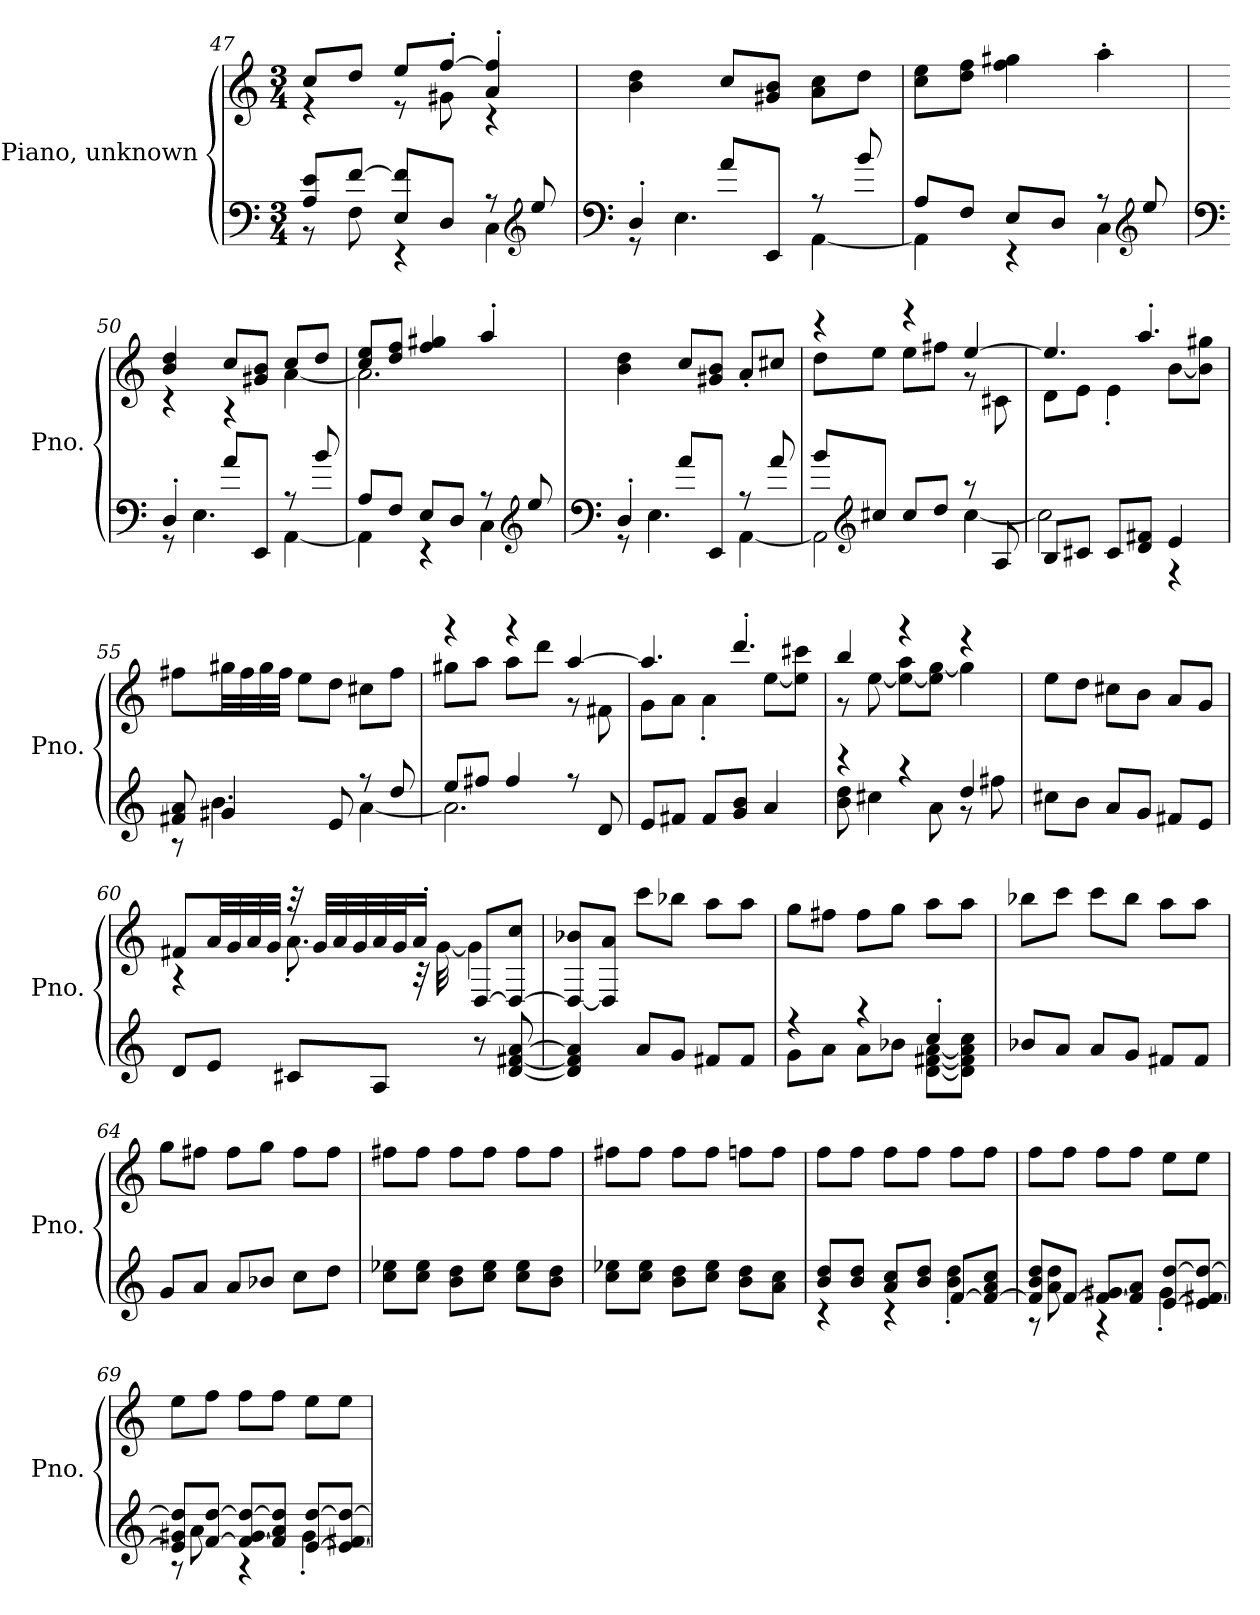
**kern	**kern
*part1	*part1
*staff2	*staff1
*I"Piano, unknown	*
*I'Pno.	*
*clefF4	*clefG2
*k[]	*k[]
*M3/4	*M3/4
=47	=47
*^	*^
8A/ 8e/L	8r	8cc/L	4r
[8f/J	8F\	8dd/J	.
8E/ 8f/]L	4r	8ee/L	8r
8D/J	.	[8ff'/J	8g#X\
8r	4C\	4a/' 4ff/]'	4r
*clefG2	*	*	*
8ee/	.	.	.
*	*	*v	*v
=48	=48	=48
*clefF4	*	*
4D'/	8r	4b\ 4dd\
.	4.E\	.
8a/L	.	8cc/L
8EE/J	.	8g#X/ 8b/J
8r	[4AA\	8a\ 8cc\L
8b/	.	8dd\J
!!LO:LB:g=z
=49	=49	=49
8A/L	4AA\]	8cc\ 8ee\L
8F/J	.	8dd\ 8ff\J
8E/L	4r	4ff\ 4gg#X\
8D/J	.	.
8r	4C\	4aa'\
*clefG2	*	*
8ee/	.	.
=50	=50	=50
*clefF4	*	*
*	*	*^
4D'/	8r	4b/ 4dd/	4r
.	4.E\	.	.
8a/L	.	8cc/L	4r
8EE/J	.	8g#X/ 8b/J	.
8r	[4AA\	8cc/L	[4a\
8b/	.	8dd/J	.
=51	=51	=51	=51
8A/L	4AA\]	8cc/ 8ee/L	2.a\]
8F/J	.	8dd/ 8ff/J	.
8E/L	4r	4ff/ 4gg#X/	.
8D/J	.	.	.
8r	4C\	4aa'/	.
*clefG2	*	*	*
8ee/	.	.	.
*	*	*v	*v
=52	=52	=52
*clefF4	*	*
4D'/	8r	4b\ 4dd\
.	4.E\	.
8a/L	.	8cc/L
8EE/J	.	8g#X/ 8b/J
8r	[4AA\	8a'/L
8a/	.	8cc#X/J
!!LO:LB:g=z
=53	=53	=53
*	*	*^
8b/L	2AA\]	4r	8dd\L
*clefG2	*	*	*
8cc#X/J	.	.	8ee\J
8cc#/L	.	4r	8ee\L
8dd/J	.	.	8ff#X\J
8r	[4cc#\	[4ee/	8r
8A/	.	.	8c#X\
=54	=54	=54	=54
8B/L	2cc#\]	4.ee/]	8d\L
8c#X/J	.	.	8e\J
8c#/L	.	.	4e'\
8d/ 8f#X/J	.	4.aa'/	.
4e/	4r	.	[8b\L
.	.	.	8b\] 8gg#X\J
*	*	*v	*v
=55	=55	=55
8f#X/ 8a/	8r	8ff#X\L
4g#X/	4.b\	32gg#X\LL
.	.	32ff#\
.	.	32gg#\
.	.	32ff#\JJJ
.	.	8ee\L
8e/	.	8dd\J
8r	[4a\	8cc#X\L
8dd/	.	8ff#\J
=56	=56	=56
*	*	*^
8ee/L	2.a\]	4r	8gg#X\L
8ff#X/J	.	.	8aa\J
4ff#/	.	4r	8aa\L
.	.	.	8ddd\J
8r	.	[4aa/	8r
8d/	.	.	8f#X\
*v	*v	*	*
!!LO:LB:g=z	!!
=57	=57	=57
8e/L	4.aa/]	8g\L
8f#X/J	.	8a\J
8f#/L	.	4a'\
8g/ 8b/J	4.ddd'/	.
4a/	.	[8ee\L
.	.	8ee\] 8ccc#X\J
=58	=58	=58
*^	*	*
4r	8b\ 8dd\	4bb/	8r
.	4cc#X\	.	[8ee\
4r	.	4r	8ee\_ 8aa\L
.	8a\	.	8ee\] [8gg\J
4dd/	8r	4r	4gg\]
.	8ff#X\	.	.
*v	*v	*	*
*	*v	*v
=59	=59
8cc#X\L	8ee\L
8b\J	8dd\J
8a/L	8cc#X\L
8g/J	8b\J
8f#X/L	8a/L
8e/J	8g/J
=60	=60
*	*^
8d/L	8f#X/L	4r
8e/J	32a/LL	.
.	32g/	.
.	32a/	.
.	32g/JJJ	.
8c#X/L	32r	8.a'\
.	32g/LLL	.
.	32a/	.
.	32g/	.
8A/J	32a/	.
.	32g/J	.
.	16a'/JJ	32r
.	.	[32g\
8r	[8D/L	4g\]
[8d/ [8f#X/ [8a/	8D/_ 8cc/J	.
*	*v	*v
!!LO:LB:g=z
=61	=61
4d/] 4f#/] 4a/]	8D/_ 8b-X/L
.	8D/] 8a/J
8a/L	8ccc\L
8g/J	8bb-X\J
8f#X/L	8aa\L
8f#/J	8aa\J
=62	=62
*^	*
4r	8g\L	8gg\L
.	8a\J	8ff#X\J
4r	8a\L	8ff#\L
.	8b-X\J	8gg\J
4cc'/	[8d\ [8f#X\ [8a\L	8aa\L
.	8d\] 8f#\] 8a\] 8cc\J	8aa\J
*v	*v	*
=63	=63
8b-X/L	8bb-X\L
8a/J	8ccc\J
8a/L	8ccc\L
8g/J	8bb-\J
8f#X/L	8aa\L
8f#/J	8aa\J
=64	=64
8g/L	8gg\L
8a/J	8ff#X\J
8a/L	8ff#\L
8b-X/J	8gg\J
8cc\L	8ff#\L
8dd\J	8ff#\J
=65	=65
8cc\ 8ee-X\L	8ff#X\L
8cc\ 8ee-\J	8ff#\J
8b\ 8dd\L	8ff#\L
8cc\ 8ee-\J	8ff#\J
8cc\ 8ee-\L	8ff#\L
8b\ 8dd\J	8ff#\J
!!LO:PB:g=z
=66	=66
8cc\ 8ee-X\L	8ff#X\L
8cc\ 8ee-\J	8ff#\J
8b\ 8dd\L	8ff#\L
8cc\ 8ee-\J	8ff#\J
8b\ 8dd\L	8ffn\L
8a\ 8cc\J	8ff\J
=67	=67
*^	*
8b/ 8dd/L	4r	8ff\L
8b/ 8dd/J	.	8ff\J
8a/ 8cc/L	4r	8ff\L
8b/ 8dd/J	.	8ff\J
[8f/L	4b\' 4dd\'	8ff\L
8f/_ 8a/ 8cc/J	.	8ff\J
=68	=68	=68
8f/] 8b/ 8dd/L	8r	8ff\L
[8f/J	8a\ 8dd\	8ff\J
8f/_ 8g#X/L	4r	8ff\L
8f/] 8a/J	.	8ff\J
[8e/ [8dd/L	4g#'\	8ee\L
8e/_ 8f#X/ 8dd/_J	.	8ee\J
=69	=69	=69
8e/] 8g#X/ 8dd/]L	8r	8ee\L
[8f/ [8dd/J	8a\	8ff\J
8f/_ 8g#/ 8dd/_L	4r	8ff\L
8f/] 8a/ 8dd/]J	.	8ff\J
[8e/ [8dd/L	4g#'\	8ee\L
8e/_ 8f#X/ 8dd/_J	.	8ee\J
*v	*v	*
=	=
*-	*-
